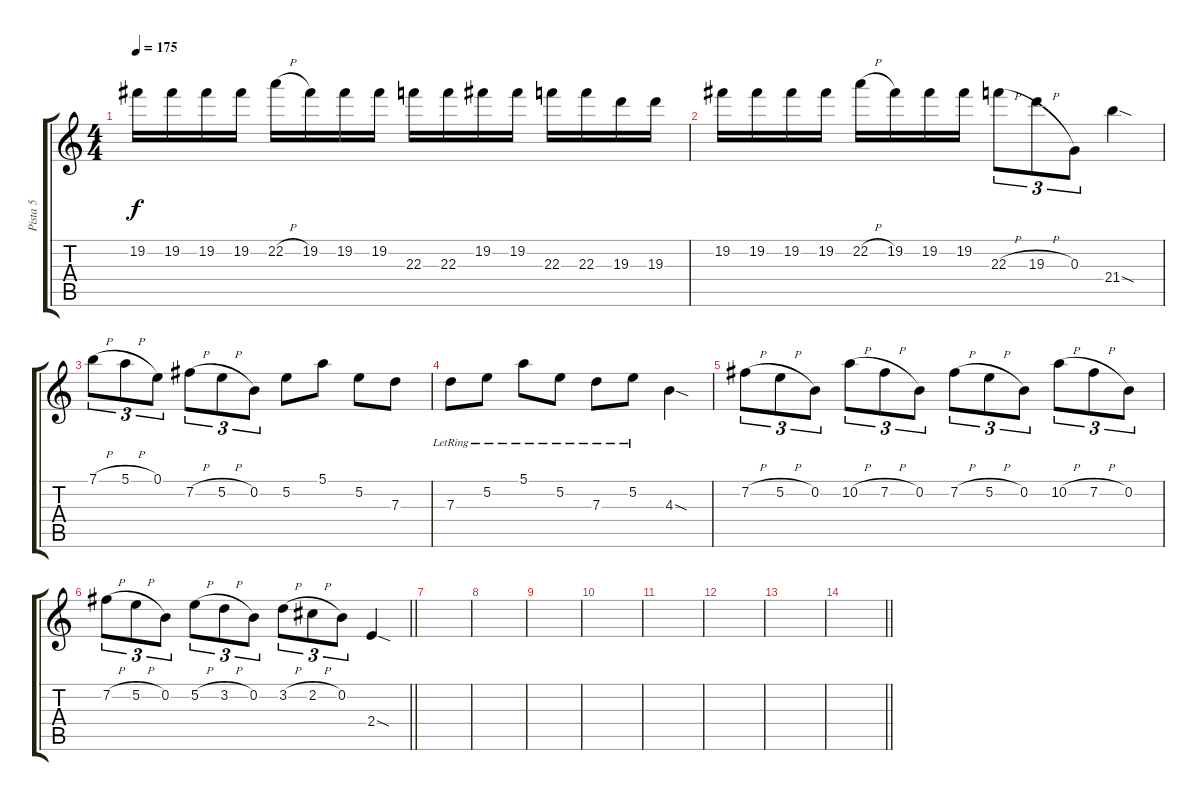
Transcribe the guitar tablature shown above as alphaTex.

\track ("Pista 5" "Pista 5") {instrument overdrivenguitar}
\staff {score tabs}
\tuning (E4 B3 G3 D3 A2 E2) {hide}
\ts (4 4)
\tempo 175
\clef g2
\ks c
19.2.16{dy f} 19.2.16 19.2.16 19.2.16 22.2{h}.16 19.2.16 19.2.16 19.2.16 22.3.16 22.3.16 19.2.16 19.2.16 22.3.16 22.3.16 19.3.16 19.3.16 |
19.2.16 19.2.16 19.2.16 19.2.16 22.2{h}.16 19.2.16 19.2.16 19.2.16 22.3{h}.8{tu (3 2)} 19.3{h}.8{tu (3 2)} 0.3.8{tu (3 2)} 21.4{sod}.4 |
7.1{h}.8{tu (3 2)} 5.1{h}.8{tu (3 2)} 0.1.8{tu (3 2)} 7.2{h}.8{tu (3 2)} 5.2{h}.8{tu (3 2)} 0.2.8{tu (3 2)} 5.2.8 5.1.8 5.2.8 7.3.8 |
7.3{lr}.8 5.2{lr}.8 5.1{lr}.8 5.2{lr}.8 7.3{lr}.8 5.2{lr}.8 4.3{sod}.4 |
7.2{h}.8{tu (3 2)} 5.2{h}.8{tu (3 2)} 0.2.8{tu (3 2)} 10.2{h}.8{tu (3 2)} 7.2{h}.8{tu (3 2)} 0.2.8{tu (3 2)} 7.2{h}.8{tu (3 2)} 5.2{h}.8{tu (3 2)} 0.2.8{tu (3 2)} 10.2{h}.8{tu (3 2)} 7.2{h}.8{tu (3 2)} 0.2.8{tu (3 2)} |
\barLineRight lightlight
7.2{h}.8{tu (3 2)} 5.2{h}.8{tu (3 2)} 0.2.8{tu (3 2)} 5.2{h}.8{tu (3 2)} 3.2{h}.8{tu (3 2)} 0.2.8{tu (3 2)} 3.2{h}.8{tu (3 2)} 2.2{h}.8{tu (3 2)} 0.2.8{tu (3 2)} 2.4{sod}.4 |
|
|
|
|
|
|
|
\barLineRight lightlight
